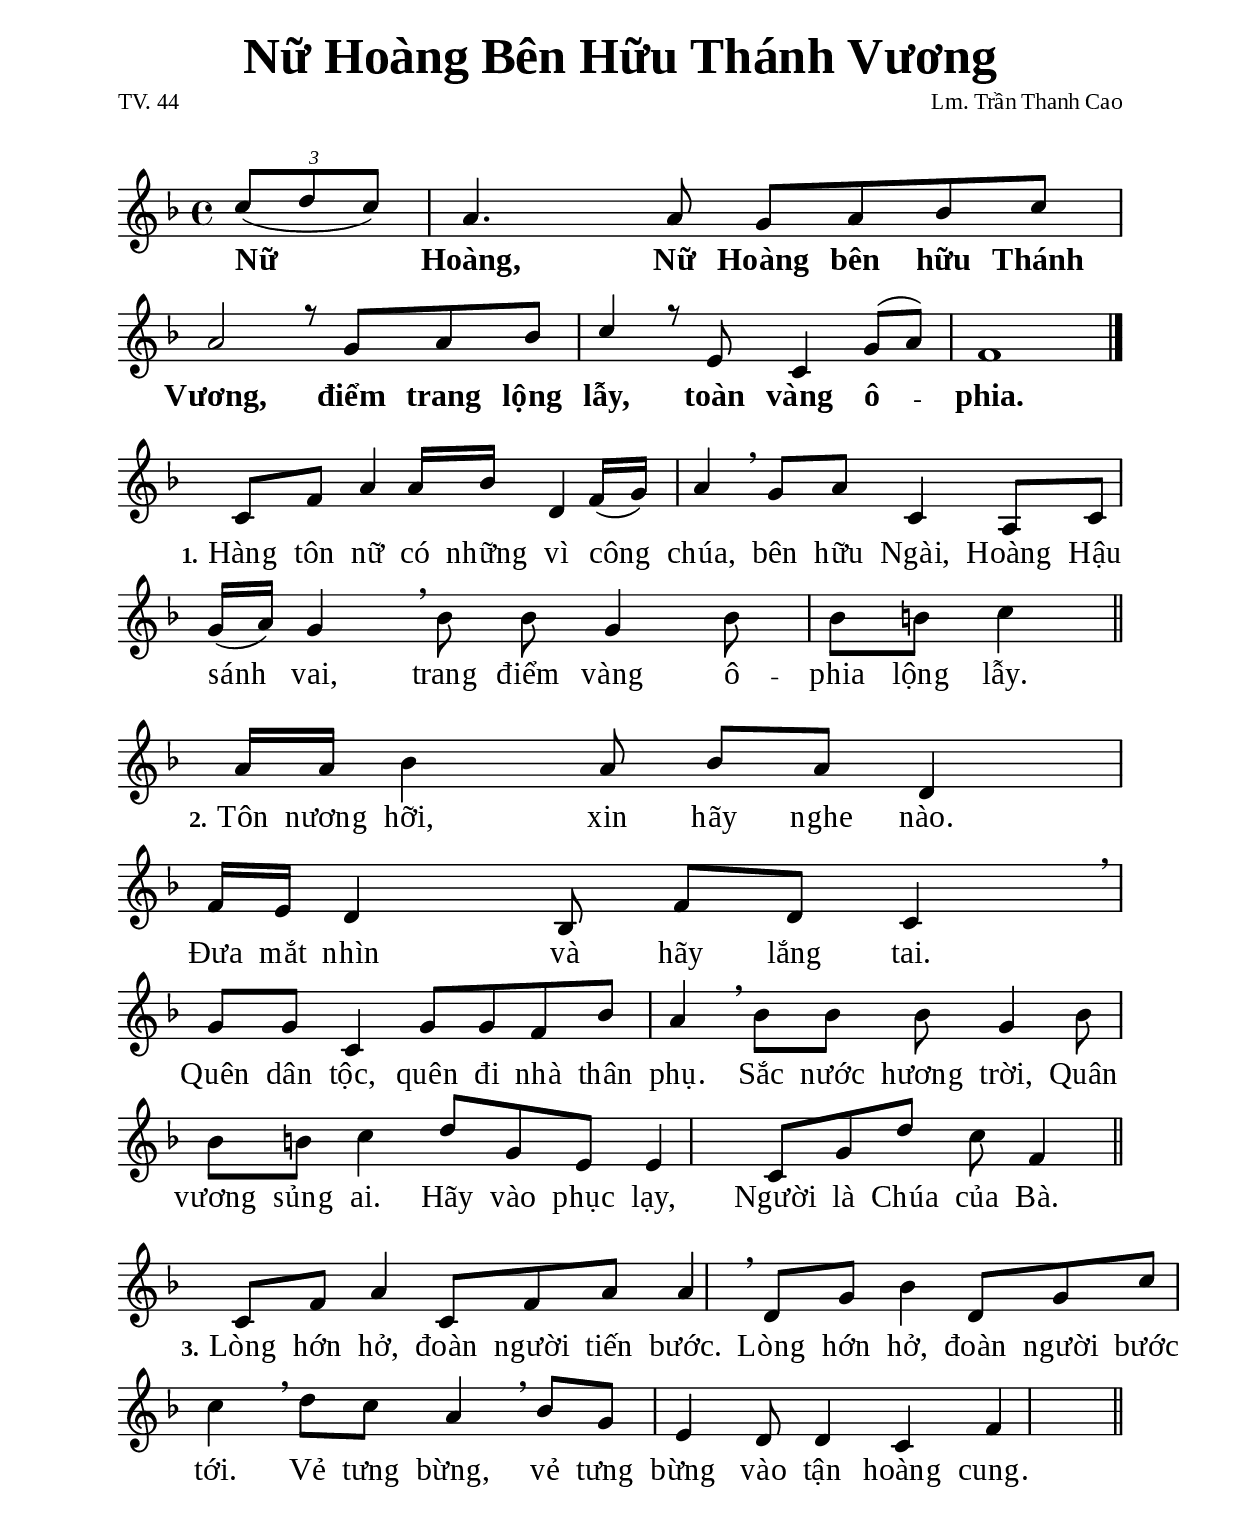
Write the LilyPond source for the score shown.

% Cài đặt chung
\version "2.20.0"
\include "english.ly"

\header {
  title = \markup { \fontsize #3 "Nữ Hoàng Bên Hữu Thánh Vương" }
  poet = "TV. 44"
  composer = "Lm. Trần Thanh Cao"
  arranger = " "
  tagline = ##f
}

\paper {
  #(set-paper-size "a4")
  top-margin = 15\mm
  bottom-margin = 15\mm
  left-margin = 20\mm
  right-margin = 20\mm
  indent = #0
  #(define fonts
    (make-pango-font-tree
      "Liberation Serif"
      "Liberation Serif"
      "Liberation Serif"
      (/ 20 20)))
  page-count = #1
}

% Nhạc điệp khúc
nhacDiepKhuc = \relative c'' {
  \partial 4 \tuplet 3/2 { c8 _(d c) } |
  a4. a8 g a bf c |
  a2 r8 g a bf |
  c4 r8 e, c4 g'8 (a) |
  f1 \bar "|."
}

% Nhạc phiên khúc
nhacPhienKhucMot = \relative c' {
  c8 f a4 a16 bf d,4 f16 (g) a4 \breathe
  g8 a c,4 a8 c g'16 (a) g4 \breathe
  bf8 bf g4 bf8 bf b! c4 \bar "||"
}

nhacPhienKhucHai = \relative c'' {
  a16 a bf4 a8 bf a d,4 f16 e d4 bf8 f' d c4 \breathe
  g'8 g c,4 g'8 g f bf a4 \breathe
  bf8 bf bf g4
  bf8 bf b! c4 d8 g, e e4 c8 g' d' c f,4 \bar "||"
}

nhacPhienKhucBa = \relative c' {
  8 f a4 c,8 f a a4 \breathe
  d,8 g bf4 d,8 g c c4 \breathe
  d8 c a4 \breathe
  bf8 g e4 d8 d4 c f \bar "||"
}

% Lời điệp khúc
loiDiepKhuc = \lyricmode {
  Nữ Hoàng, Nữ Hoàng bên hữu Thánh Vương,
  điểm trang lộng lẫy, toàn vàng ô -- phia.
}

% Lời phiên khúc
loiPhienKhucMot = \lyricmode {
  \set stanza = #"1."
  Hàng tôn nữ có những vì công chúa,
  bên hữu Ngài, Hoàng Hậu sánh vai,
  trang điểm vàng ô -- phia lộng lẫy.
}

loiPhienKhucHai = \lyricmode {
  \set stanza = #"2."
  Tôn nương hỡi, xin hãy nghe nào.
  Đưa mắt nhìn và hãy lắng tai.
  Quên dân tộc, quên đi nhà thân phụ.
  Sắc nước hương trời, Quân vương sủng ai.
  Hãy vào phục lạy, Người là Chúa của Bà.
}

loiPhienKhucBa = \lyricmode {
  \set stanza = #"3."
  Lòng hớn hở, đoàn người tiến bước.
  Lòng hớn hở, đoàn người bước tới.
  Vẻ tưng bừng, vẻ tưng bừng vào tận hoàng cung.
}


% Dàn trang
\score {
  \new ChoirStaff <<
    \new Staff = diepKhuc \with {
        \consists "Merge_rests_engraver"
        \magnifyStaff #(magstep +1)
      }
      <<
      \new Voice = beSop {
        \voiceOne \key f \major \time 4/4 \nhacDiepKhuc
      }
    >>
    \new Lyrics \lyricsto beSop \loiDiepKhuc
  >>
  \layout {
    \override Lyrics.LyricText.font-series = #'bold
    \override Lyrics.LyricText.font-size = #+3
    \override Lyrics.LyricSpace.minimum-distance = #2.0
    \override Score.BarNumber.break-visibility = ##(#f #f #f)
  }
}

\score {
  \new ChoirStaff <<
    \new Staff = phienKhuc \with {
        \magnifyStaff #(magstep +1)
      }
      <<
      \new Voice = beSop {
        \key f \major \time 4/4 \nhacPhienKhucMot
      }
    >>
    \new Lyrics \lyricsto beSop \loiPhienKhucMot
  >>
  \layout {
    \override Staff.TimeSignature.transparent = ##t
    \override Lyrics.LyricText.font-size = #+3
    \override Lyrics.LyricSpace.minimum-distance = #1.5
    \override Score.BarNumber.break-visibility = ##(#f #f #f)
    \set Score.barAlways = ##t
    \set Score.defaultBarType = ""
  } 
}

\score {
  \new ChoirStaff <<
    \new Staff = phienKhuc \with {
        \magnifyStaff #(magstep +1)
      }
      <<
      \new Voice = beSop {
        \key f \major \time 4/4 \nhacPhienKhucHai
      }
    >>
    \new Lyrics \lyricsto beSop \loiPhienKhucHai
  >>
  \layout {
    \override Staff.TimeSignature.transparent = ##t
    \override Lyrics.LyricText.font-size = #+3
    \override Lyrics.LyricSpace.minimum-distance = #1.5
    \override Score.BarNumber.break-visibility = ##(#f #f #f)
    \set Score.barAlways = ##t
    \set Score.defaultBarType = ""
  } 
}

\score {
  \new ChoirStaff <<
    \new Staff = phienKhuc \with {
        \magnifyStaff #(magstep +1)
      }
      <<
      \new Voice = beSop {
        \key f \major \time 4/4 \nhacPhienKhucBa
      }
    >>
    \new Lyrics \lyricsto beSop \loiPhienKhucBa
  >>
  \layout {
    \override Staff.TimeSignature.transparent = ##t
    \override Lyrics.LyricText.font-size = #+3
    \override Lyrics.LyricSpace.minimum-distance = #1.5
    \override Score.BarNumber.break-visibility = ##(#f #f #f)
    \set Score.barAlways = ##t
    \set Score.defaultBarType = ""
  } 
}
